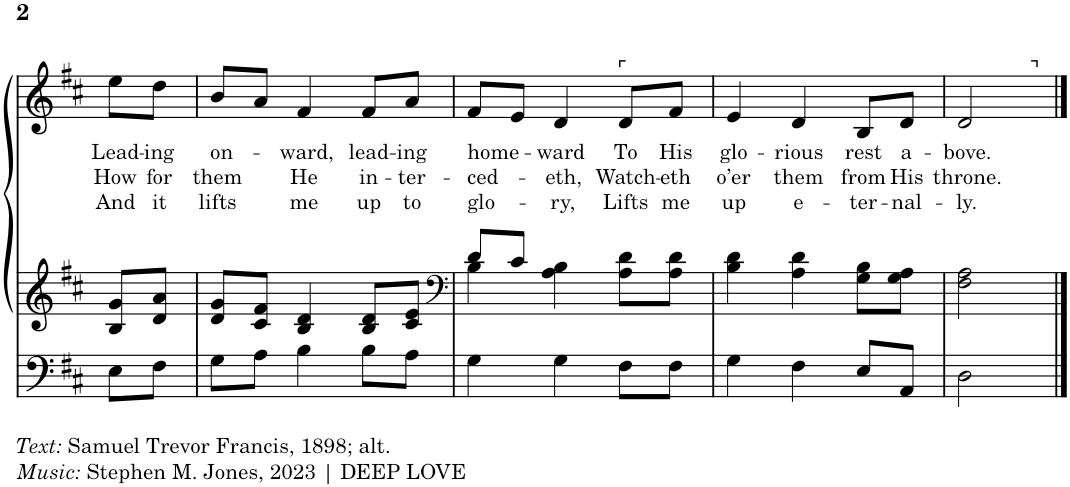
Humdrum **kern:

**kern	**kern	**kern	**text	**text	**text
*part1	*part1	*part1	*part1	*part1	*part1
*staff3	*staff2	*staff1	*staff1	*staff1	*staff1
*I"Organ	*	*	*	*	*
*I'Org.	*	*	*	*	*
!!LO:PB:g=z
*clefF4	*clefG2	*clefG2	*	*	*
*k[f#c#]	*k[f#c#]	*k[f#c#]	*	*	*
*M3/4	*M3/4	*M3/4	*	*	*
=16	=16	=16	=16	=16	=16
!	!	!	!LO:LY:b	!LO:LY:b	!LO:LY:b
8E\L	8B/ 8g/L	8ee\L	Lead-	How	And
!	!	!	!LO:LY:b	!LO:LY:b	!LO:LY:b
8F#\J	8d/ 8a/J	8dd\J	-ing	for	it
=17	=17	=17	=17	=17	=17
!	!	!	!LO:LY:b	!LO:LY:b	!LO:LY:b
8G\L	8d/ 8g/L	8b/L	on-	them	lifts
8A\J	8c#/ 8f#/J	8a/J	.	.	.
!	!	!	!LO:LY:b	!LO:LY:b	!LO:LY:b
4B\	4B/ 4d/	4f#/	-ward,	He	me
!	!	!	!LO:LY:b	!LO:LY:b	!LO:LY:b
8B\L	8B/ 8d/L	8f#/L	lead-	in-	up
!	!	!	!LO:LY:b	!LO:LY:b	!LO:LY:b
8A\J	8c#/ 8e/J	8a/J	-ing	-ter-	to
=18	=18	=18	=18	=18	=18
*	*clefF4	*	*	*	*
*	*^	*	*	*	*
!	!	!	!	!LO:LY:b	!LO:LY:b	!LO:LY:b
4G\	8d/L	4B\	8f#/L	home-	-ced-	glo-
.	8c#/J	.	8e/J	.	.	.
!	!	!	!	!LO:LY:b	!LO:LY:b	!LO:LY:b
4G\	4A\ 4B\	2ryy	4d/	-ward	-eth,	-ry,
!	!	!	!LO:TX:a:t=⌜	!	!	!
!	!	!	!	!LO:LY:b	!LO:LY:b	!LO:LY:b
8F#\L	8A\ 8d\L	.	8d/L	To	Watch-	Lifts
!	!	!	!	!LO:LY:b	!LO:LY:b	!LO:LY:b
8F#\J	8A\ 8d\J	.	8f#/J	His	-eth	me
*	*v	*v	*	*	*	*
=19	=19	=19	=19	=19	=19
!	!	!	!LO:LY:b	!LO:LY:b	!LO:LY:b
4G\	4B\ 4d\	4e/	glo-	o’er	up
!	!	!	!LO:LY:b	!LO:LY:b	!LO:LY:b
4F#\	4A\ 4d\	4d/	-rious	them	e-
!	!	!	!LO:LY:b	!LO:LY:b	!LO:LY:b
8E/L	8G\ 8B\L	8B/L	rest	from	-ter-
!	!	!	!LO:LY:b	!LO:LY:b	!LO:LY:b
8AA/J	8G\ 8A\J	8d/J	a-	His	-nal-
=20	=20	=20	=20	=20	=20
!	!	!	!LO:LY:b	!LO:LY:b	!LO:LY:b
*	*	*^	*	*	*
2D\	2F#\ 2A\	2d/	4.ryy	-bove.	throne.	-ly.
!	!	!	!LO:TX:a:t=⌝	!	!	!
.	.	.	8ryy	.	.	.
*	*	*v	*v	*	*	*
==	==	==	==	==	==
*-	*-	*-	*-	*-	*-
